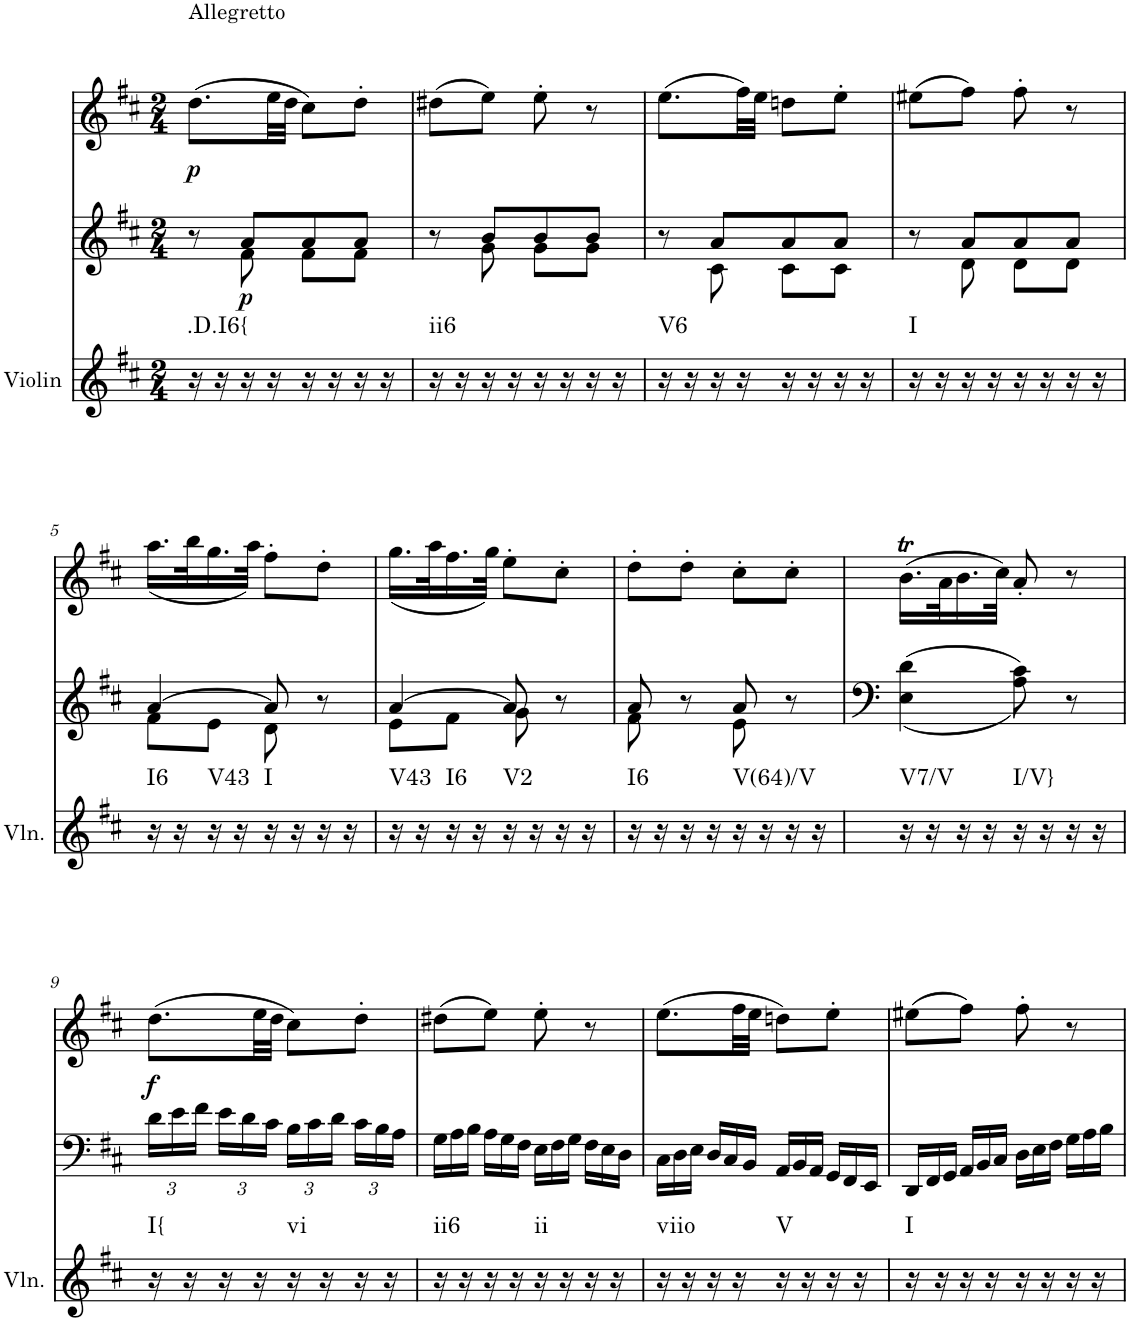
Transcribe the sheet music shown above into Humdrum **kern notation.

**kern	**harte	**kern	**dynam	**kern	**dynam
*part3	*part3	*part2	*part2	*part1	*part1
*staff3	*	*staff2	*staff2	*staff1	*staff1
*I"Violin	*	*I"Piano, unbenannt	*	*I"Piano, unbenannt	*
*I'Vln.	*	*I'Pno	*	*I'Pno	*
*clefG2	*	*clefG2	*	*clefG2	*
*k[f#c#]	*	*k[f#c#]	*	*k[f#c#]	*
*M2/4	*	*M2/4	*	*M2/4	*
=1	=1	=1	=1	=1	=1
*	*	*^	*	*	*
!	!	!	!	!	!LO:TX:a:t=Allegretto	!
!	!LO:H:kt=.D.I6{	!	!	!	!	!LO:DY:b
16r	N	8r	8ryy	.	(8.dd\L	p
16r	.	.	.	.	.	.
!	!	!	!	!LO:DY:b	!	!
16r	.	8a/L	8f#\	p	.	.
16r	.	.	.	.	32ee\LL	.
.	.	.	.	.	32dd\JJJ	.
16r	.	8a/	8f#\L	.	8cc#\L)	.
16r	.	.	.	.	.	.
16r	.	8a/J	8f#\J	.	8dd'\J	.
16r	.	.	.	.	.	.
=2	=2	=2	=2	=2	=2	=2
!	!LO:H:kt=ii6	!	!	!	!	!
16r	N	8r	8ryy	.	(8dd#X\L	.
16r	.	.	.	.	.	.
16r	.	8b/L	8g\	.	8ee\J)	.
16r	.	.	.	.	.	.
16r	.	8b/	8g\L	.	8ee'\	.
16r	.	.	.	.	.	.
16r	.	8b/J	8g\J	.	8r	.
16r	.	.	.	.	.	.
=3	=3	=3	=3	=3	=3	=3
!	!LO:H:kt=V6	!	!	!	!	!
16r	N	8r	8ryy	.	(8.ee\L	.
16r	.	.	.	.	.	.
16r	.	8a/L	8c#\	.	.	.
16r	.	.	.	.	32ff#\LL)	.
.	.	.	.	.	32ee\JJJ	.
16r	.	8a/	8c#\L	.	8ddn\L	.
16r	.	.	.	.	.	.
16r	.	8a/J	8c#\J	.	8ee'\J	.
16r	.	.	.	.	.	.
=4	=4	=4	=4	=4	=4	=4
!	!LO:H:kt=I	!	!	!	!	!
16r	N	8r	8ryy	.	(8ee#X\L	.
16r	.	.	.	.	.	.
16r	.	8a/L	8d\	.	8ff#\J)	.
16r	.	.	.	.	.	.
16r	.	8a/	8d\L	.	8ff#'\	.
16r	.	.	.	.	.	.
16r	.	8a/J	8d\J	.	8r	.
16r	.	.	.	.	.	.
!!LO:LB:g=z
=5	=5	=5	=5	=5	=5	=5
!	!LO:H:kt=I6	!	!	!	!	!
16r	N	[4a/	8f#\L	.	(<16.aa\LL	.
16r	.	.	.	.	.	.
.	.	.	.	.	32bb\K	.
!	!LO:H:kt=V43	!	!	!	!	!
16r	N	.	8e\J	.	16.gg\	.
16r	.	.	.	.	.	.
.	.	.	.	.	32aa\JJk)	.
!	!LO:H:kt=I	!	!	!	!	!
16r	N	8a/]	8d\	.	8ff#'\L	.
16r	.	.	.	.	.	.
16r	.	8r	8ryy	.	8dd'\J	.
16r	.	.	.	.	.	.
=6	=6	=6	=6	=6	=6	=6
!	!LO:H:kt=V43	!	!	!	!	!
16r	N	[4a/	8e\L	.	(<16.gg\LL	.
16r	.	.	.	.	.	.
.	.	.	.	.	32aa\K	.
!	!LO:H:kt=I6	!	!	!	!	!
16r	N	.	8f#\J	.	16.ff#\	.
16r	.	.	.	.	.	.
.	.	.	.	.	32gg\JJk)	.
!	!LO:H:kt=V2	!	!	!	!	!
16r	N	8a/]	8g\	.	8ee'\L	.
16r	.	.	.	.	.	.
16r	.	8r	8ryy	.	8cc#'\J	.
16r	.	.	.	.	.	.
=7	=7	=7	=7	=7	=7	=7
!	!LO:H:kt=I6	!	!	!	!	!
16r	N	8a/	8f#\	.	8dd'\L	.
16r	.	.	.	.	.	.
16r	.	8r	8ryy	.	8dd'\J	.
16r	.	.	.	.	.	.
!	!LO:H:kt=V(64)/V	!	!	!	!	!
16r	N	8a/	8e\	.	8cc#'\L	.
16r	.	.	.	.	.	.
16r	.	8r	8ryy	.	8cc#'\J	.
16r	.	.	.	.	.	.
*	*	*v	*v	*	*	*
=8	=8	=8	=8	=8	=8
!	!LO:H:kt=V7/V	!	!	!	!
16r	N	(<(4E\ 4d\	.	(16.bT\LL	.
16r	.	.	.	.	.
.	.	.	.	32a\K	.
16r	.	.	.	16.b\	.
16r	.	.	.	.	.
.	.	.	.	32cc#\JJk)	.
!	!LO:H:kt=I/V}	!	!	!	!
16r	N	8A\ 8c#\))	.	8a'/	.
16r	.	.	.	.	.
16r	.	8r	.	8r	.
16r	.	.	.	.	.
!!LO:LB:g=z
=9	=9	=9	=9	=9	=9
*	*	*Xbrackettup	*	*	*
!	!LO:H:kt=I{	!	!	!	!LO:DY:b
16r	N	24d\LL	.	(8.dd\L	f
.	.	24e\	.	.	.
16r	.	.	.	.	.
.	.	24f#\JJ	.	.	.
16r	.	24e\LL	.	.	.
.	.	24d\	.	.	.
16r	.	.	.	32ee\LL	.
.	.	24c#\JJ	.	.	.
.	.	.	.	32dd\JJJ	.
!	!LO:H:kt=vi	!	!	!	!
16r	N	24B\LL	.	8cc#\L)	.
.	.	24c#\	.	.	.
16r	.	.	.	.	.
.	.	24d\JJ	.	.	.
16r	.	24c#\LL	.	8dd'\J	.
.	.	24B\	.	.	.
16r	.	.	.	.	.
.	.	24A\JJ	.	.	.
=10	=10	=10	=10	=10	=10
*	*	*Xtuplet	*	*	*
!	!LO:H:kt=ii6	!	!	!	!
16r	N	24G\LL	.	(8dd#X\L	.
.	.	24A\	.	.	.
16r	.	.	.	.	.
.	.	24B\JJ	.	.	.
16r	.	24A\LL	.	8ee\J)	.
.	.	24G\	.	.	.
16r	.	.	.	.	.
.	.	24F#\JJ	.	.	.
!	!LO:H:kt=ii	!	!	!	!
16r	N	24E\LL	.	8ee'\	.
.	.	24F#\	.	.	.
16r	.	.	.	.	.
.	.	24G\JJ	.	.	.
16r	.	24F#\LL	.	8r	.
.	.	24E\	.	.	.
16r	.	.	.	.	.
.	.	24D\JJ	.	.	.
=11	=11	=11	=11	=11	=11
!	!LO:H:kt=viio	!	!	!	!
16r	N	24C#\LL	.	(8.ee\L	.
.	.	24D\	.	.	.
16r	.	.	.	.	.
.	.	24E\JJ	.	.	.
16r	.	24D/LL	.	.	.
.	.	24C#/	.	.	.
16r	.	.	.	32ff#\LL	.
.	.	24BB/JJ	.	.	.
.	.	.	.	32ee\JJJ	.
!	!LO:H:kt=V	!	!	!	!
16r	N	24AA/LL	.	8ddn\L)	.
.	.	24BB/	.	.	.
16r	.	.	.	.	.
.	.	24AA/JJ	.	.	.
16r	.	24GG/LL	.	8ee'\J	.
.	.	24FF#/	.	.	.
16r	.	.	.	.	.
.	.	24EE/JJ	.	.	.
=12	=12	=12	=12	=12	=12
!	!LO:H:kt=I	!	!	!	!
16r	N	24DD/LL	.	(8ee#X\L	.
.	.	24FF#/	.	.	.
16r	.	.	.	.	.
.	.	24GG/JJ	.	.	.
16r	.	24AA/LL	.	8ff#\J)	.
.	.	24BB/	.	.	.
16r	.	.	.	.	.
.	.	24C#/JJ	.	.	.
16r	.	24D\LL	.	8ff#'\	.
.	.	24E\	.	.	.
16r	.	.	.	.	.
.	.	24F#\JJ	.	.	.
16r	.	24G\LL	.	8r	.
.	.	24A\	.	.	.
16r	.	.	.	.	.
.	.	24B\JJ	.	.	.
=	=	=	=	=	=
*-	*-	*-	*-	*-	*-
